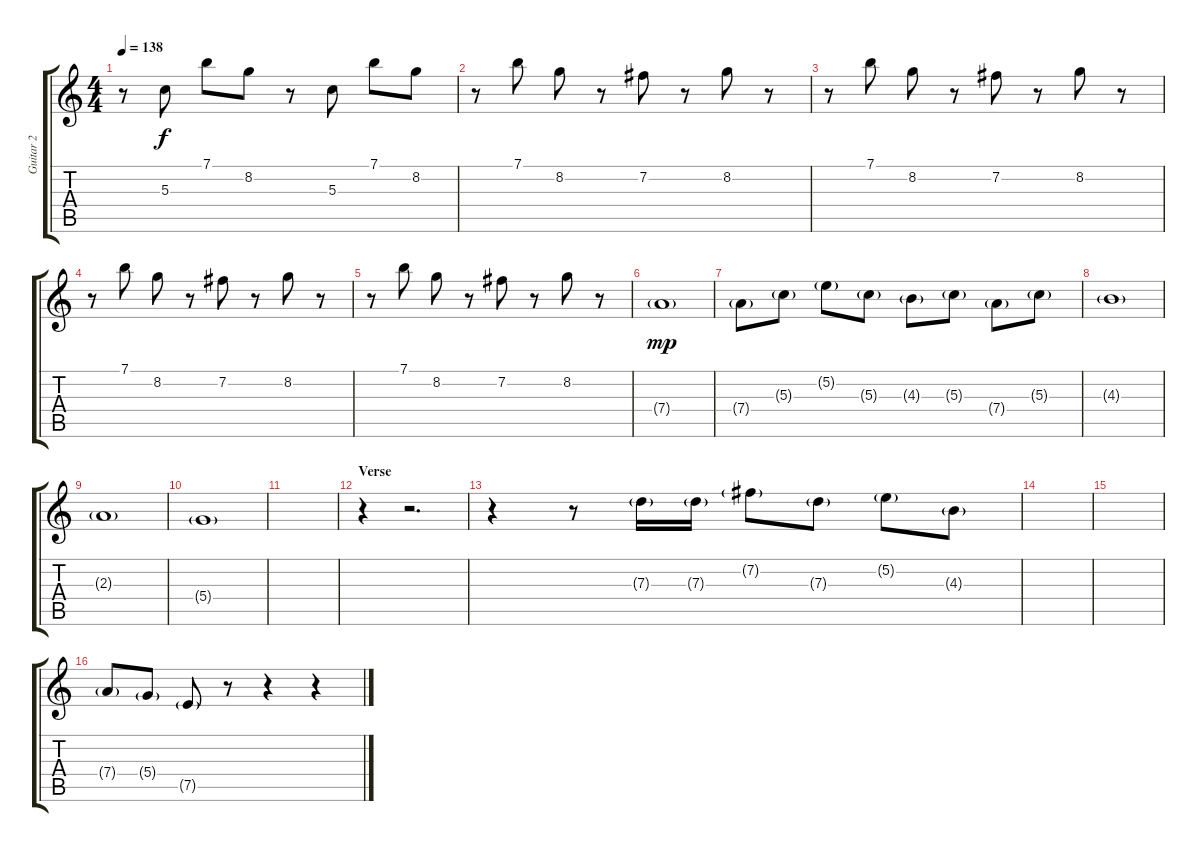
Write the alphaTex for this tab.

\track ("Guitar 2" "Guitar 2") {instrument overdrivenguitar}
\staff {score tabs}
\tuning (E4 B3 G3 D3 A2 E2) {hide}
\ts (4 4)
\tempo 138
\clef g2
\ks c
r.8{dy f} 5.3.8 7.1.8 8.2.8 r.8 5.3.8 7.1.8 8.2.8 |
r.8 7.1.8 8.2.8 r.8 7.2.8 r.8 8.2.8 r.8 |
r.8 7.1.8 8.2.8 r.8 7.2.8 r.8 8.2.8 r.8 |
r.8 7.1.8 8.2.8 r.8 7.2.8 r.8 8.2.8 r.8 |
r.8 7.1.8 8.2.8 r.8 7.2.8 r.8 8.2.8 r.8 |
7.4{g}.1{dy mp} |
7.4{g}.8 5.3{g}.8 5.2{g}.8 5.3{g}.8 4.3{g}.8 5.3{g}.8 7.4{g}.8 5.3{g}.8 |
4.3{g}.1 |
2.3{g}.1 |
5.4{g}.1 |
|
\section ("" "Verse")
r.4 r.2{d} |
r.4 r.8 7.3{g}.16 7.3{g}.16 7.2{g}.8 7.3{g}.8 5.2{g}.8 4.3{g}.8 |
|
|
7.4{g}.8 5.4{g}.8 7.5{g}.8 r.8 r.4 r.4
